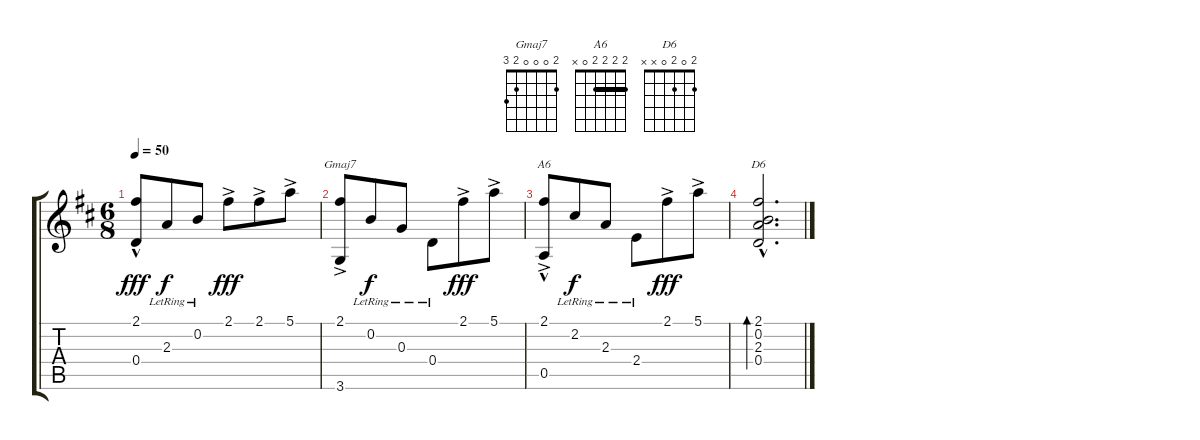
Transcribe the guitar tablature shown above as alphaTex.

\track "" {instrument acousticguitarsteel}
\staff {score tabs}
\tuning (E4 B3 G3 D3 A2 E2) {hide}
\chord ("Gmaj7" 2 0 0 0 2 3)
\chord ("A6" 2 2 2 2 0 x) {barre 2}
\chord ("D6" 2 0 2 0 x x)
\ts (6 8)
\tempo 50
\clef g2
\ks d
(2.1{hac} 0.4{hac}).8{dy fff} 2.3{lr}.8{dy f} 0.2{lr}.8 2.1{ac}.8{dy fff} 2.1{ac}.8 5.1{ac}.8 |
(2.1{ac} 3.6).8{ch "Gmaj7"} 0.2{lr}.8{dy f} 0.3{lr}.8 0.4{lr}.8 2.1{ac}.8{dy fff} 5.1{ac}.8 |
(2.1{ac} 0.5{hac}).8{ch "A6"} 2.2{lr}.8{dy f} 2.3{lr}.8 2.4{lr}.8 2.1{ac}.8{dy fff} 5.1{ac}.8 |
(2.1{hac} 0.2{hac} 2.3{hac} 0.4{hac}).2{d bd 240 ch "D6"}
